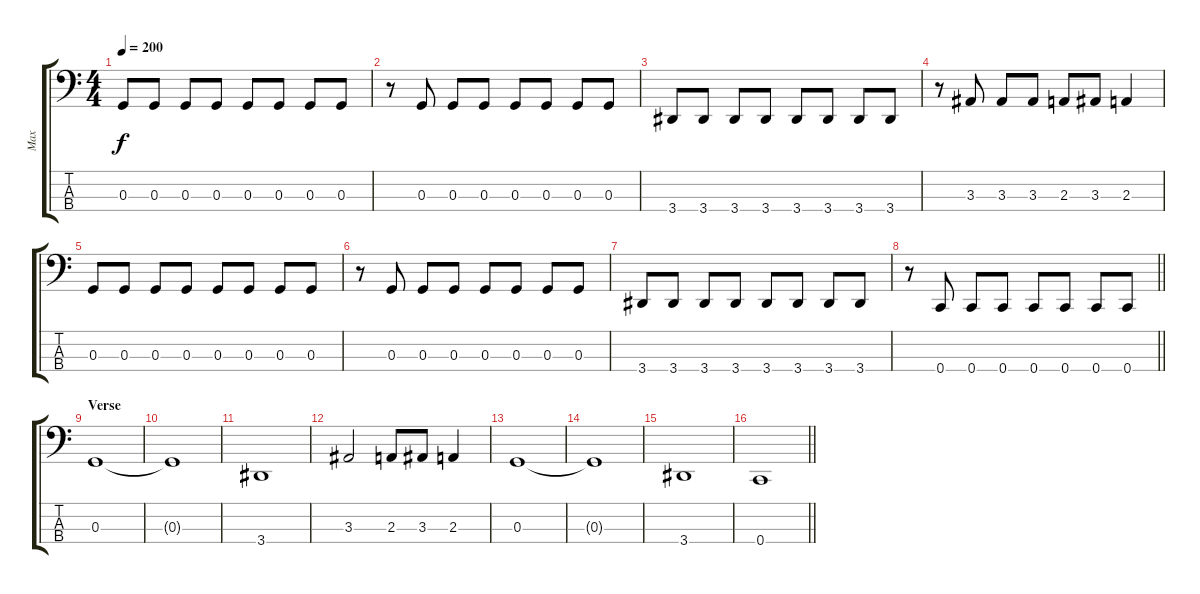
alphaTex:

\track ("Max" "Max") {instrument distortionguitar}
\staff {score tabs}
\tuning (F2 C2 G1 C1) {hide}
\ts (4 4)
\tempo 200
\clef f4
\ks c
0.3.8{dy f} 0.3.8 0.3.8 0.3.8 0.3.8 0.3.8 0.3.8 0.3.8 |
r.8 0.3.8 0.3.8 0.3.8 0.3.8 0.3.8 0.3.8 0.3.8 |
3.4.8 3.4.8 3.4.8 3.4.8 3.4.8 3.4.8 3.4.8 3.4.8 |
r.8 3.3.8 3.3.8 3.3.8 2.3.8 3.3.8 2.3.4 |
0.3.8 0.3.8 0.3.8 0.3.8 0.3.8 0.3.8 0.3.8 0.3.8 |
r.8 0.3.8 0.3.8 0.3.8 0.3.8 0.3.8 0.3.8 0.3.8 |
3.4.8 3.4.8 3.4.8 3.4.8 3.4.8 3.4.8 3.4.8 3.4.8 |
\barLineRight lightlight
r.8 0.4.8 0.4.8 0.4.8 0.4.8 0.4.8 0.4.8 0.4.8 |
\section ("" "Verse")
0.3.1 |
0.3{t}.1 |
3.4.1 |
3.3.2 2.3.8 3.3.8 2.3.4 |
0.3.1 |
0.3{t}.1 |
3.4.1 |
\barLineRight lightlight
0.4.1
